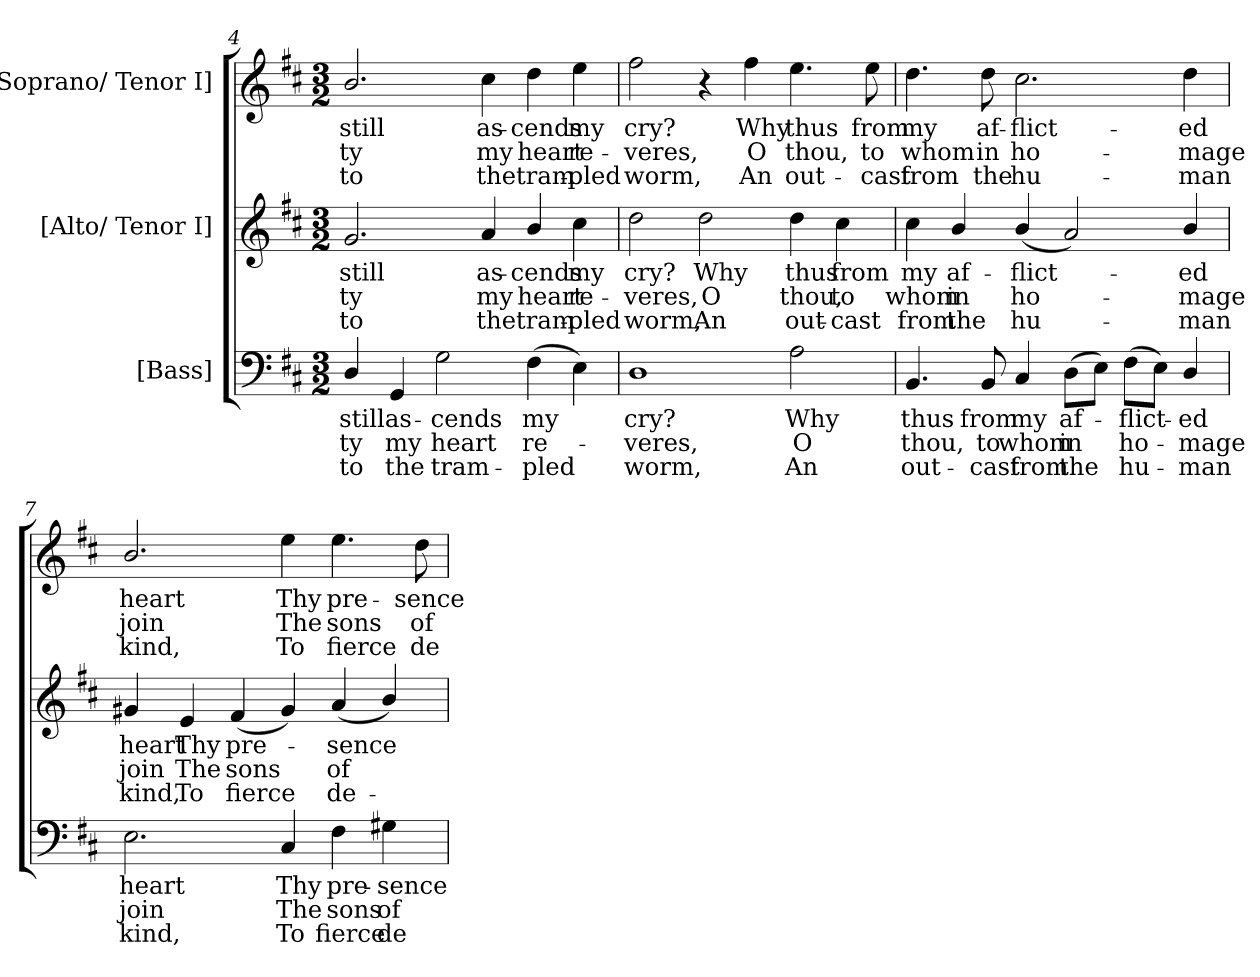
**kern	**text	**text	**text	**kern	**text	**text	**text	**kern	**text	**text	**text
*part3	*part3	*part3	*part3	*part2	*part2	*part2	*part2	*part1	*part1	*part1	*part1
*staff3	*staff3	*staff3	*staff3	*staff2	*staff2	*staff2	*staff2	*staff1	*staff1	*staff1	*staff1
*I"[Bass]	*	*	*	*I"[Alto/ Tenor I]	*	*	*	*I"[Soprano/ Tenor I]	*	*	*
*clefF4	*	*	*	*clefG2	*	*	*	*clefG2	*	*	*
*k[f#c#]	*	*	*	*k[f#c#]	*	*	*	*k[f#c#]	*	*	*
*D:	*	*	*	*D:	*	*	*	*D:	*	*	*
*M3/2	*	*	*	*M3/2	*	*	*	*M3/2	*	*	*
=4	=4	=4	=4	=4	=4	=4	=4	=4	=4	=4	=4
!	!LO:LY:b:color=#000000	!LO:LY:b:color=#000000	!LO:LY:b:color=#000000	!	!	!	!	!	!	!	!
!	!	!	!	!	!LO:LY:b:color=#000000	!LO:LY:b:color=#000000	!LO:LY:b:color=#000000	!	!	!	!
!	!	!	!	!	!	!	!	!	!LO:LY:b:color=#000000	!LO:LY:b:color=#000000	!LO:LY:b:color=#000000
4Di/	still	-ty	to	2.gi/	still	-ty	to	2.bi/	still	-ty	to
!	!LO:LY:b:color=#000000	!LO:LY:b:color=#000000	!LO:LY:b:color=#000000	!	!	!	!	!	!	!	!
4GGi/	as-	my	the	.	.	.	.	.	.	.	.
!	!LO:LY:b:color=#000000	!LO:LY:b:color=#000000	!LO:LY:b:color=#000000	!	!	!	!	!	!	!	!
2Gi\	-cends	heart	tram-	.	.	.	.	.	.	.	.
!	!	!	!	!	!LO:LY:b:color=#000000	!LO:LY:b:color=#000000	!LO:LY:b:color=#000000	!	!	!	!
!	!	!	!	!	!	!	!	!	!LO:LY:b:color=#000000	!LO:LY:b:color=#000000	!LO:LY:b:color=#000000
.	.	.	.	4ai/	as-	my	the	4cc#i\	as-	my	the
!	!LO:LY:b:color=#000000	!LO:LY:b:color=#000000	!LO:LY:b:color=#000000	!	!	!	!	!	!	!	!
!	!	!	!	!	!LO:LY:b:color=#000000	!LO:LY:b:color=#000000	!LO:LY:b:color=#000000	!	!	!	!
!	!	!	!	!	!	!	!	!	!LO:LY:b:color=#000000	!LO:LY:b:color=#000000	!LO:LY:b:color=#000000
(4F#i\	my	re-	-pled	4bi/	-cends	heart	tram-	4ddi\	-cends	heart	tram-
!	!	!	!	!	!LO:LY:b:color=#000000	!LO:LY:b:color=#000000	!LO:LY:b:color=#000000	!	!	!	!
!	!	!	!	!	!	!	!	!	!LO:LY:b:color=#000000	!LO:LY:b:color=#000000	!LO:LY:b:color=#000000
4Ei\)	.	.	.	4cc#i\	my	re-	-pled	4eei\	my	re-	-pled
!!LO:LB:g=z
=5	=5	=5	=5	=5	=5	=5	=5	=5	=5	=5	=5
!	!LO:LY:b:color=#000000	!LO:LY:b:color=#000000	!LO:LY:b:color=#000000	!	!	!	!	!	!	!	!
!	!	!	!	!	!LO:LY:b:color=#000000	!LO:LY:b:color=#000000	!LO:LY:b:color=#000000	!	!	!	!
!	!	!	!	!	!	!	!	!	!LO:LY:b:color=#000000	!LO:LY:b:color=#000000	!LO:LY:b:color=#000000
1Di	cry?	-veres,	worm,	2ddi\	cry?	-veres,	worm,	2ff#i\	cry?	-veres,	worm,
!	!	!	!	!	!LO:LY:b:color=#000000	!LO:LY:b:color=#000000	!LO:LY:b:color=#000000	!	!	!	!
.	.	.	.	2ddi\	Why	O	An	4r	.	.	.
!	!	!	!	!	!	!	!	!	!LO:LY:b:color=#000000	!LO:LY:b:color=#000000	!LO:LY:b:color=#000000
.	.	.	.	.	.	.	.	4ff#i\	Why	O	An
!	!LO:LY:b:color=#000000	!LO:LY:b:color=#000000	!LO:LY:b:color=#000000	!	!	!	!	!	!	!	!
!	!	!	!	!	!LO:LY:b:color=#000000	!LO:LY:b:color=#000000	!LO:LY:b:color=#000000	!	!	!	!
!	!	!	!	!	!	!	!	!	!LO:LY:b:color=#000000	!LO:LY:b:color=#000000	!LO:LY:b:color=#000000
2Ai\	Why	O	An	4ddi\	thus	thou,	out-	4.eei\	thus	thou,	out-
!	!	!	!	!	!LO:LY:b:color=#000000	!LO:LY:b:color=#000000	!LO:LY:b:color=#000000	!	!	!	!
.	.	.	.	4cc#i\	from	to	-cast	.	.	.	.
!	!	!	!	!	!	!	!	!	!LO:LY:b:color=#000000	!LO:LY:b:color=#000000	!LO:LY:b:color=#000000
.	.	.	.	.	.	.	.	8eei\	from	to	-cast
=6	=6	=6	=6	=6	=6	=6	=6	=6	=6	=6	=6
!	!LO:LY:b:color=#000000	!LO:LY:b:color=#000000	!LO:LY:b:color=#000000	!	!	!	!	!	!	!	!
!	!	!	!	!	!LO:LY:b:color=#000000	!LO:LY:b:color=#000000	!LO:LY:b:color=#000000	!	!	!	!
!	!	!	!	!	!	!	!	!	!LO:LY:b:color=#000000	!LO:LY:b:color=#000000	!LO:LY:b:color=#000000
4.BBi/	thus	thou,	out-	4cc#i\	my	whom	from	4.ddi\	my	whom	from
!	!	!	!	!	!LO:LY:b:color=#000000	!LO:LY:b:color=#000000	!LO:LY:b:color=#000000	!	!	!	!
.	.	.	.	4bi/	af-	in	the	.	.	.	.
!	!LO:LY:b:color=#000000	!LO:LY:b:color=#000000	!LO:LY:b:color=#000000	!	!	!	!	!	!	!	!
!	!	!	!	!	!	!	!	!	!LO:LY:b:color=#000000	!LO:LY:b:color=#000000	!LO:LY:b:color=#000000
8BBi/	from	to	-cast	.	.	.	.	8ddi\	af-	in	the
!	!LO:LY:b:color=#000000	!LO:LY:b:color=#000000	!LO:LY:b:color=#000000	!	!	!	!	!	!	!	!
!	!	!	!	!	!LO:LY:b:color=#000000	!LO:LY:b:color=#000000	!LO:LY:b:color=#000000	!	!	!	!
!	!	!	!	!	!	!	!	!	!LO:LY:b:color=#000000	!LO:LY:b:color=#000000	!LO:LY:b:color=#000000
4C#i/	my	whom	from	(4bi/	-flict-	ho-	hu-	2.cc#i\	-flict-	ho-	hu-
!	!LO:LY:b:color=#000000	!LO:LY:b:color=#000000	!LO:LY:b:color=#000000	!	!	!	!	!	!	!	!
(8Di\L	af-	in	the	2ai/)	.	.	.	.	.	.	.
8Ei\J)	.	.	.	.	.	.	.	.	.	.	.
!	!LO:LY:b:color=#000000	!LO:LY:b:color=#000000	!LO:LY:b:color=#000000	!	!	!	!	!	!	!	!
(8F#i\L	-flict-	ho-	hu-	.	.	.	.	.	.	.	.
8Ei\J)	.	.	.	.	.	.	.	.	.	.	.
!	!LO:LY:b:color=#000000	!LO:LY:b:color=#000000	!LO:LY:b:color=#000000	!	!	!	!	!	!	!	!
!	!	!	!	!	!LO:LY:b:color=#000000	!LO:LY:b:color=#000000	!LO:LY:b:color=#000000	!	!	!	!
!	!	!	!	!	!	!	!	!	!LO:LY:b:color=#000000	!LO:LY:b:color=#000000	!LO:LY:b:color=#000000
4Di/	-ed	-mage	-man	4bi/	-ed	-mage	-man	4ddi\	-ed	-mage	-man
=7	=7	=7	=7	=7	=7	=7	=7	=7	=7	=7	=7
!	!LO:LY:b:color=#000000	!LO:LY:b:color=#000000	!LO:LY:b:color=#000000	!	!	!	!	!	!	!	!
!	!	!	!	!	!LO:LY:b:color=#000000	!LO:LY:b:color=#000000	!LO:LY:b:color=#000000	!	!	!	!
!	!	!	!	!	!	!	!	!	!LO:LY:b:color=#000000	!LO:LY:b:color=#000000	!LO:LY:b:color=#000000
2.Ei\	heart	join	kind,	4g#Xi/	heart	join	kind,	2.bi/	heart	join	kind,
!	!	!	!	!	!LO:LY:b:color=#000000	!LO:LY:b:color=#000000	!LO:LY:b:color=#000000	!	!	!	!
.	.	.	.	4ei/	Thy	The	To	.	.	.	.
!	!	!	!	!	!LO:LY:b:color=#000000	!LO:LY:b:color=#000000	!LO:LY:b:color=#000000	!	!	!	!
.	.	.	.	(4f#i/	pre-	sons	fierce	.	.	.	.
!	!LO:LY:b:color=#000000	!LO:LY:b:color=#000000	!LO:LY:b:color=#000000	!	!	!	!	!	!	!	!
!	!	!	!	!	!	!	!	!	!LO:LY:b:color=#000000	!LO:LY:b:color=#000000	!LO:LY:b:color=#000000
4C#i/	Thy	The	To	4g#i/)	.	.	.	4eei\	Thy	The	To
!	!LO:LY:b:color=#000000	!LO:LY:b:color=#000000	!LO:LY:b:color=#000000	!	!	!	!	!	!	!	!
!	!	!	!	!	!LO:LY:b:color=#000000	!LO:LY:b:color=#000000	!LO:LY:b:color=#000000	!	!	!	!
!	!	!	!	!	!	!	!	!	!LO:LY:b:color=#000000	!LO:LY:b:color=#000000	!LO:LY:b:color=#000000
4F#i\	pre-	sons	fierce	(4ai/	-sence	of	de-	4.eei\	pre-	sons	fierce
!	!LO:LY:b:color=#000000	!LO:LY:b:color=#000000	!LO:LY:b:color=#000000	!	!	!	!	!	!	!	!
4G#Xi\	-sence	of	de-	4bi/)	.	.	.	.	.	.	.
!	!	!	!	!	!	!	!	!	!LO:LY:b:color=#000000	!LO:LY:b:color=#000000	!LO:LY:b:color=#000000
.	.	.	.	.	.	.	.	8ddi\	-sence	of	de-
=	=	=	=	=	=	=	=	=	=	=	=
*-	*-	*-	*-	*-	*-	*-	*-	*-	*-	*-	*-
